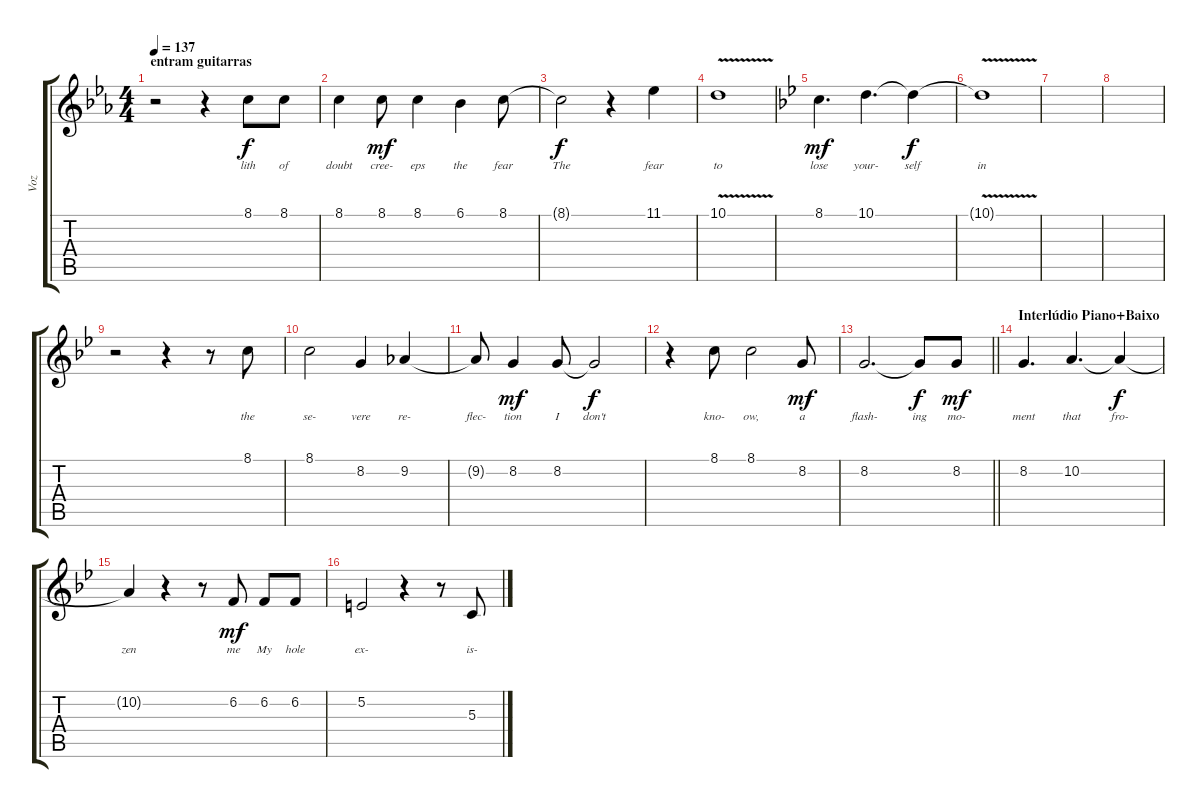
\track ("Voz" "Voz") {instrument ocarina}
\staff {score tabs}
\tuning (E4 B3 G3 D3 A2 E2) {hide}
\ts (4 4)
\section ("" "entram guitarras")
\tempo 137
\clef g2
\ks cminor
r.2{dy mf} r.4 8.1.8{lyrics (0 "lith") lyrics (1 "") lyrics (2 "") lyrics (3 "") lyrics (4 "") dy f} 8.1.8{lyrics (0 "of") lyrics (1 "") lyrics (2 "") lyrics (3 "") lyrics (4 "")} |
8.1.4{lyrics (0 "doubt") lyrics (1 "") lyrics (2 "") lyrics (3 "") lyrics (4 "")} 8.1.8{lyrics (0 "cree-") lyrics (1 "") lyrics (2 "") lyrics (3 "") lyrics (4 "") dy mf} 8.1.4{lyrics (0 "eps") lyrics (1 "") lyrics (2 "") lyrics (3 "") lyrics (4 "")} 6.1.4{lyrics (0 "the") lyrics (1 "") lyrics (2 "") lyrics (3 "") lyrics (4 "")} 8.1.8{lyrics (0 "fear") lyrics (1 "") lyrics (2 "") lyrics (3 "") lyrics (4 "")} |
8.1{t}.2{lyrics (0 "The") lyrics (1 "") lyrics (2 "") lyrics (3 "") lyrics (4 "") dy f} r.4 11.1.4{lyrics (0 "fear") lyrics (1 "") lyrics (2 "") lyrics (3 "") lyrics (4 "")} |
10.1{v}.1{lyrics (0 "to") lyrics (1 "") lyrics (2 "") lyrics (3 "") lyrics (4 "")} |
\ks gminor
8.1.4{d lyrics (0 "lose") lyrics (1 "") lyrics (2 "") lyrics (3 "") lyrics (4 "") dy mf} 10.1.4{d lyrics (0 "your-") lyrics (1 "") lyrics (2 "") lyrics (3 "") lyrics (4 "")} 10.1{t}.4{lyrics (0 "self") lyrics (1 "") lyrics (2 "") lyrics (3 "") lyrics (4 "") dy f} |
10.1{v t}.1{lyrics (0 "in") lyrics (1 "") lyrics (2 "") lyrics (3 "") lyrics (4 "")} |
|
|
r.2 r.4 r.8 8.1.8{lyrics (0 "the") lyrics (1 "") lyrics (2 "") lyrics (3 "") lyrics (4 "")} |
8.1.2{lyrics (0 "se-") lyrics (1 "") lyrics (2 "") lyrics (3 "") lyrics (4 "")} 8.2.4{lyrics (0 "vere") lyrics (1 "") lyrics (2 "") lyrics (3 "") lyrics (4 "")} 9.2.4{lyrics (0 "re-") lyrics (1 "") lyrics (2 "") lyrics (3 "") lyrics (4 "")} |
9.2{t}.8{lyrics (0 "flec-") lyrics (1 "") lyrics (2 "") lyrics (3 "") lyrics (4 "")} 8.2.4{lyrics (0 "tion") lyrics (1 "") lyrics (2 "") lyrics (3 "") lyrics (4 "") dy mf} 8.2.8{lyrics (0 "I") lyrics (1 "") lyrics (2 "") lyrics (3 "") lyrics (4 "")} 8.2{t}.2{lyrics (0 "don't") lyrics (1 "") lyrics (2 "") lyrics (3 "") lyrics (4 "") dy f} |
r.4 8.1.8{lyrics (0 "kno-") lyrics (1 "") lyrics (2 "") lyrics (3 "") lyrics (4 "")} 8.1.2{lyrics (0 "ow,") lyrics (1 "") lyrics (2 "") lyrics (3 "") lyrics (4 "")} 8.2.8{lyrics (0 "a") lyrics (1 "") lyrics (2 "") lyrics (3 "") lyrics (4 "") dy mf} |
\barLineRight lightlight
8.2.2{d lyrics (0 "flash-") lyrics (1 "") lyrics (2 "") lyrics (3 "") lyrics (4 "")} 8.2{t}.8{lyrics (0 "ing") lyrics (1 "") lyrics (2 "") lyrics (3 "") lyrics (4 "") dy f} 8.2.8{lyrics (0 "mo-") lyrics (1 "") lyrics (2 "") lyrics (3 "") lyrics (4 "") dy mf} |
\section ("" "Interlúdio Piano+Baixo")
8.2.4{d lyrics (0 "ment") lyrics (1 "") lyrics (2 "") lyrics (3 "") lyrics (4 "")} 10.2.4{d lyrics (0 "that") lyrics (1 "") lyrics (2 "") lyrics (3 "") lyrics (4 "")} 10.2{t}.4{lyrics (0 "fro-") lyrics (1 "") lyrics (2 "") lyrics (3 "") lyrics (4 "") dy f} |
10.2{t}.4{lyrics (0 "zen") lyrics (1 "") lyrics (2 "") lyrics (3 "") lyrics (4 "")} r.4 r.8 6.2.8{lyrics (0 "me") lyrics (1 "") lyrics (2 "") lyrics (3 "") lyrics (4 "") dy mf} 6.2.8{lyrics (0 "My") lyrics (1 "") lyrics (2 "") lyrics (3 "") lyrics (4 "")} 6.2.8{lyrics (0 "hole") lyrics (1 "") lyrics (2 "") lyrics (3 "") lyrics (4 "")} |
5.2.2{lyrics (0 "ex-") lyrics (1 "") lyrics (2 "") lyrics (3 "") lyrics (4 "")} r.4 r.8 5.3.8{lyrics (0 "is-") lyrics (1 "") lyrics (2 "") lyrics (3 "") lyrics (4 "")}
